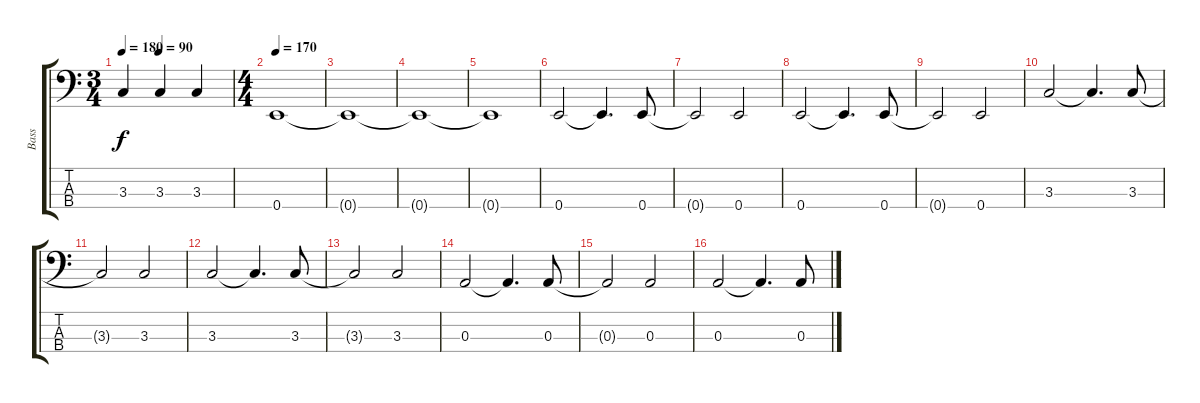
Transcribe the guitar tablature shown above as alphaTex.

\track ("Bass" "Bass") {instrument electricbassfinger}
\staff {score tabs}
\tuning (G2 D2 A1 E1) {hide}
\ts (3 4)
\tempo 180
\tempo (90 0.3333333333333333)
\clef f4
\ks c
3.3{t}.4{dy f} 3.3.4 3.3.4 |
\ts (4 4)
\tempo 170
0.4.1 |
0.4{t}.1 |
0.4{t}.1 |
0.4{t}.1 |
0.4.2 0.4{t}.4{d} 0.4.8 |
0.4{t}.2 0.4.2 |
0.4.2 0.4{t}.4{d} 0.4.8 |
0.4{t}.2 0.4.2 |
3.3.2 3.3{t}.4{d} 3.3.8 |
3.3{t}.2 3.3.2 |
3.3.2 3.3{t}.4{d} 3.3.8 |
3.3{t}.2 3.3.2 |
0.3.2 0.3{t}.4{d} 0.3.8 |
0.3{t}.2 0.3.2 |
0.3.2 0.3{t}.4{d} 0.3.8
